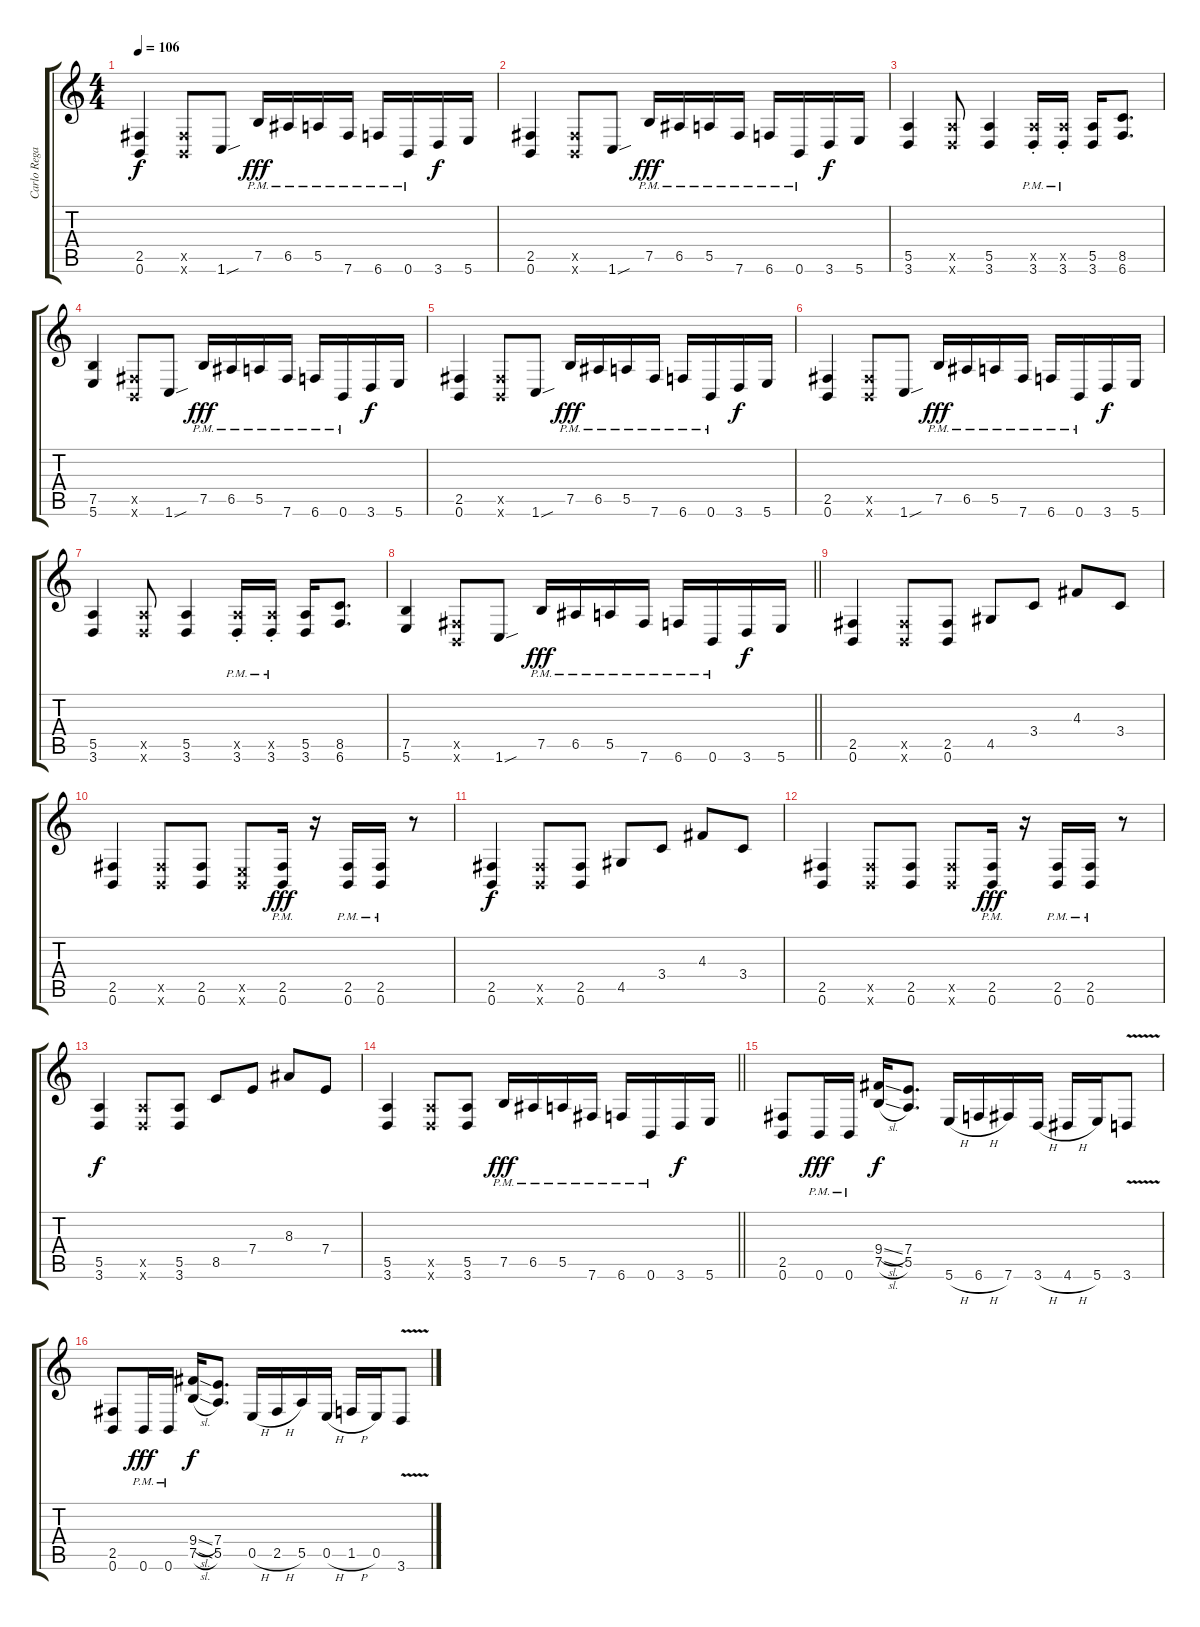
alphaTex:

\track ("Carlo Regadas" "Carlo Rega") {instrument distortionguitar}
\staff {score tabs}
\tuning (B3 Gb3 D3 A2 E2 B1) {hide}
\ts (4 4)
\section ("" "")
\tempo 106
\clef g2
\ks c
(2.5 0.6).4{dy f} (2.5{x} 0.6{x}).8 1.6{sou}.8 7.5{pm}.16{dy fff} 6.5{pm}.16 5.5{pm}.16 7.6{pm}.16 6.6{pm}.16 0.6{pm}.16 3.6.16{dy f} 5.6.16 |
(2.5 0.6).4 (2.5{x} 0.6{x}).8 1.6{sou}.8 7.5{pm}.16{dy fff} 6.5{pm}.16 5.5{pm}.16 7.6{pm}.16 6.6{pm}.16 0.6{pm}.16 3.6.16{dy f} 5.6.16 |
(5.5 3.6).4 (5.5{x} 3.6{x}).8 (5.5 3.6).4 (5.5{pm x} 3.6{pm st}).16 (5.5{pm x} 3.6{pm st}).16 (5.5 3.6).16 (8.5 6.6).8{d} |
(7.5 5.6).4 (2.5{x} 0.6{x}).8 1.6{sou}.8 7.5{pm}.16{dy fff} 6.5{pm}.16 5.5{pm}.16 7.6{pm}.16 6.6{pm}.16 0.6{pm}.16 3.6.16{dy f} 5.6.16 |
(2.5 0.6).4 (2.5{x} 0.6{x}).8 1.6{sou}.8 7.5{pm}.16{dy fff} 6.5{pm}.16 5.5{pm}.16 7.6{pm}.16 6.6{pm}.16 0.6{pm}.16 3.6.16{dy f} 5.6.16 |
(2.5 0.6).4 (2.5{x} 0.6{x}).8 1.6{sou}.8 7.5{pm}.16{dy fff} 6.5{pm}.16 5.5{pm}.16 7.6{pm}.16 6.6{pm}.16 0.6{pm}.16 3.6.16{dy f} 5.6.16 |
(5.5 3.6).4 (5.5{x} 3.6{x}).8 (5.5 3.6).4 (5.5{pm x} 3.6{pm st}).16 (5.5{pm x} 3.6{pm st}).16 (5.5 3.6).16 (8.5 6.6).8{d} |
\barLineRight lightlight
(7.5 5.6).4 (2.5{x} 0.6{x}).8 1.6{sou}.8 7.5{pm}.16{dy fff} 6.5{pm}.16 5.5{pm}.16 7.6{pm}.16 6.6{pm}.16 0.6{pm}.16 3.6.16{dy f} 5.6.16 |
\section ("" "")
(2.5 0.6).4 (2.5{x} 0.6{x}).8 (2.5 0.6).8 4.5.8 3.4.8 4.3.8 3.4.8 |
(2.5 0.6).4 (2.5{x} 0.6{x}).8 (2.5 0.6).8 (0.5{x} 0.6{x}).8 (2.5{pm} 0.6{pm}).16{dy fff} r.16 (2.5{pm} 0.6{pm}).16 (2.5{pm} 0.6{pm}).16 r.8 |
(2.5 0.6).4{dy f} (2.5{x} 0.6{x}).8 (2.5 0.6).8 4.5.8 3.4.8 4.3.8 3.4.8 |
(2.5 0.6).4 (2.5{x} 0.6{x}).8 (2.5 0.6).8 (2.5{x} 0.6{x}).8 (2.5{pm} 0.6{pm}).16{dy fff} r.16 (2.5{pm} 0.6{pm}).16 (2.5{pm} 0.6{pm}).16 r.8 |
(5.5 3.6).4{dy f} (5.5{x} 3.6{x}).8 (5.5 3.6).8 8.5.8 7.4.8 8.3.8 7.4.8 |
\barLineRight lightlight
(5.5 3.6).4 (5.5{x} 3.6{x}).8 (5.5 3.6).8 7.5{pm}.16{dy fff} 6.5{pm}.16 5.5{pm}.16 7.6{pm}.16 6.6{pm}.16 0.6{pm}.16 3.6.16{dy f} 5.6.16 |
\section ("" "")
(2.5 0.6).8 0.6{pm}.16{dy fff} 0.6{pm}.16 (9.4{sl} 7.5{sl}).16{dy f} (7.4 5.5).8{d} 5.6{h}.16 6.6{h}.16 7.6.16 3.6{h}.16 4.6{h}.16 5.6.16 3.6{v}.8 |
(2.5 0.6).8 0.6{pm}.16{dy fff} 0.6{pm}.16 (9.4{sl} 7.5{sl}).16{dy f} (7.4 5.5).8{d} 0.5{h}.16 2.5{h}.16 5.5.16 0.5{h}.16 1.5{h}.16 0.5.16 3.6{v}.8
